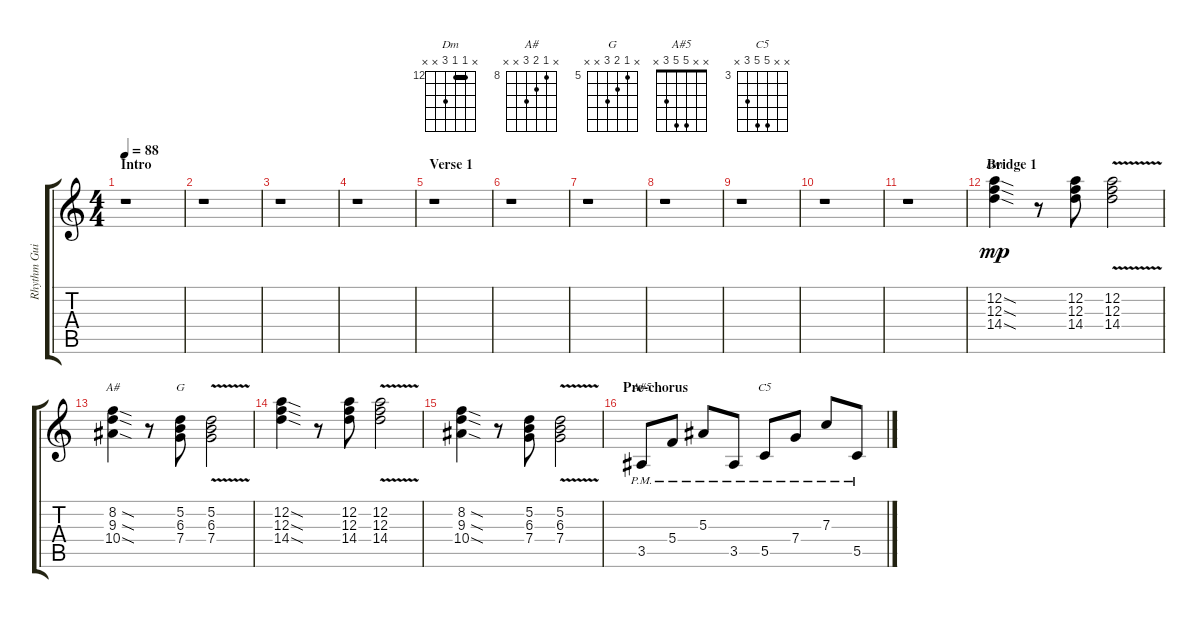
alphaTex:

\track ("Rhythm Guitar" "Rhythm Gui") {instrument distortionguitar}
\staff {score tabs}
\tuning (D4 A3 F3 C3 G2 D2) {hide}
\chord ("Dm" x 12 12 14 x x) {firstfret 12 barre 12}
\chord ("A#" x 8 9 10 x x) {firstfret 8}
\chord ("G" x 5 6 7 x x) {firstfret 5}
\chord ("A#5" x x 5 5 3 x)
\chord ("C5" x x 7 7 5 x) {firstfret 3}
\ts (4 4)
\section ("" "Intro")
\tempo 88
\clef g2
\ks c
r.1{dy mp instrument distortionguitar} |
r.1 |
r.1 |
r.1 |
\section ("" "Verse 1")
r.1 |
r.1 |
r.1 |
r.1 |
r.1 |
r.1 |
r.1 |
\section ("" "Bridge 1")
(12.2{sod} 12.3{sod} 14.4{sod}).4{ch "Dm"} r.8 (12.2 12.3 14.4).8 (12.2{v} 12.3{v} 14.4{v}).2 |
(8.2{sod} 9.3{sod} 10.4{sod}).4{ch "A#"} r.8 (5.2 6.3 7.4).8{ch "G"} (5.2{v} 6.3{v} 7.4{v}).2 |
(12.2{sod} 12.3{sod} 14.4{sod}).4 r.8 (12.2 12.3 14.4).8 (12.2{v} 12.3{v} 14.4{v}).2 |
(8.2{sod} 9.3{sod} 10.4{sod}).4 r.8 (5.2 6.3 7.4).8 (5.2{v} 6.3{v} 7.4{v}).2 |
\section ("" "Pre-chorus")
3.5{pm}.8{ch "A#5"} 5.4{pm}.8 5.3{pm}.8 3.5{pm}.8 5.5{pm}.8{ch "C5"} 7.4{pm}.8 7.3{pm}.8 5.5{pm}.8
